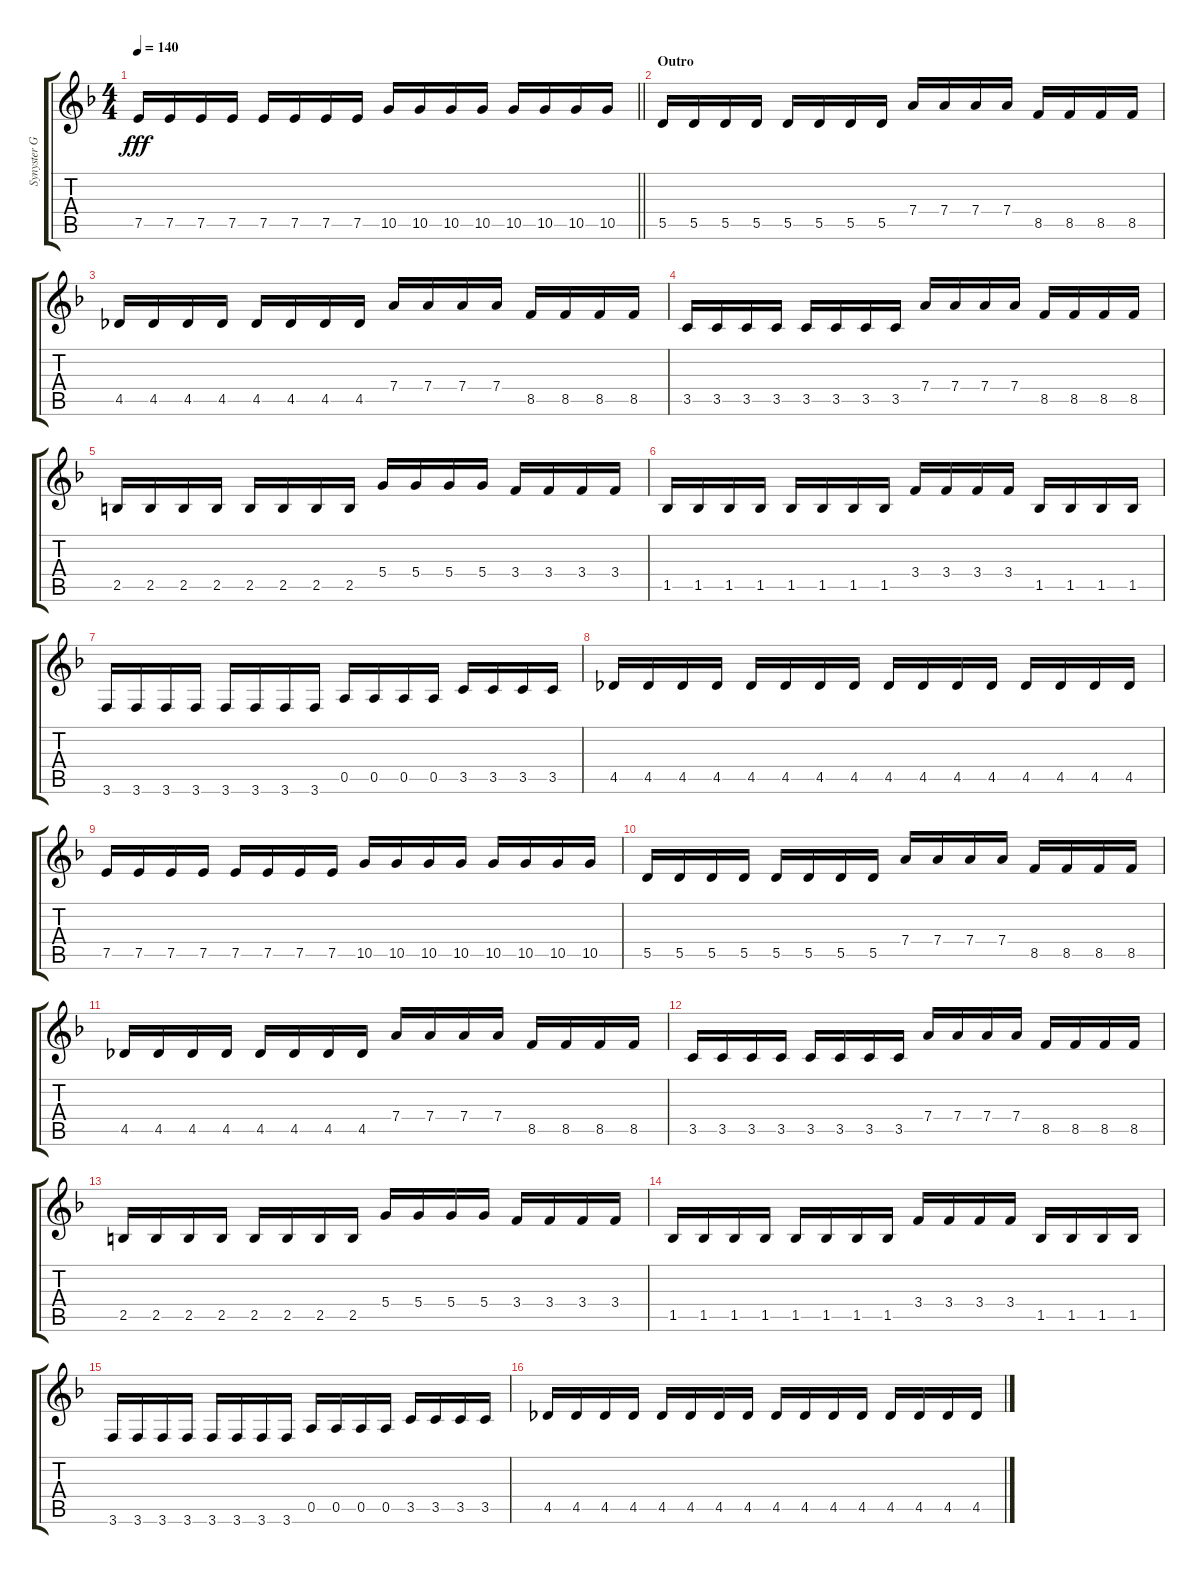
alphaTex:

\track ("Synyster Gates" "Synyster G") {instrument distortionguitar}
\staff {score tabs}
\tuning (E4 B3 G3 D3 A2 D2) {hide}
\ts (4 4)
\tempo 140
\clef g2
\barLineRight lightlight
\ks dminor
7.5.16{dy fff} 7.5.16 7.5.16 7.5.16 7.5.16 7.5.16 7.5.16 7.5.16 10.5.16 10.5.16 10.5.16 10.5.16 10.5.16 10.5.16 10.5.16 10.5.16 |
\section ("" "Outro")
5.5.16 5.5.16 5.5.16 5.5.16 5.5.16 5.5.16 5.5.16 5.5.16 7.4.16 7.4.16 7.4.16 7.4.16 8.5.16 8.5.16 8.5.16 8.5.16 |
4.5.16 4.5.16 4.5.16 4.5.16 4.5.16 4.5.16 4.5.16 4.5.16 7.4.16 7.4.16 7.4.16 7.4.16 8.5.16 8.5.16 8.5.16 8.5.16 |
3.5.16 3.5.16 3.5.16 3.5.16 3.5.16 3.5.16 3.5.16 3.5.16 7.4.16 7.4.16 7.4.16 7.4.16 8.5.16 8.5.16 8.5.16 8.5.16 |
2.5.16 2.5.16 2.5.16 2.5.16 2.5.16 2.5.16 2.5.16 2.5.16 5.4.16 5.4.16 5.4.16 5.4.16 3.4.16 3.4.16 3.4.16 3.4.16 |
1.5.16 1.5.16 1.5.16 1.5.16 1.5.16 1.5.16 1.5.16 1.5.16 3.4.16 3.4.16 3.4.16 3.4.16 1.5.16 1.5.16 1.5.16 1.5.16 |
3.6.16 3.6.16 3.6.16 3.6.16 3.6.16 3.6.16 3.6.16 3.6.16 0.5.16 0.5.16 0.5.16 0.5.16 3.5.16 3.5.16 3.5.16 3.5.16 |
4.5.16 4.5.16 4.5.16 4.5.16 4.5.16 4.5.16 4.5.16 4.5.16 4.5.16 4.5.16 4.5.16 4.5.16 4.5.16 4.5.16 4.5.16 4.5.16 |
7.5.16 7.5.16 7.5.16 7.5.16 7.5.16 7.5.16 7.5.16 7.5.16 10.5.16 10.5.16 10.5.16 10.5.16 10.5.16 10.5.16 10.5.16 10.5.16 |
5.5.16 5.5.16 5.5.16 5.5.16 5.5.16 5.5.16 5.5.16 5.5.16 7.4.16 7.4.16 7.4.16 7.4.16 8.5.16 8.5.16 8.5.16 8.5.16 |
4.5.16 4.5.16 4.5.16 4.5.16 4.5.16 4.5.16 4.5.16 4.5.16 7.4.16 7.4.16 7.4.16 7.4.16 8.5.16 8.5.16 8.5.16 8.5.16 |
3.5.16 3.5.16 3.5.16 3.5.16 3.5.16 3.5.16 3.5.16 3.5.16 7.4.16 7.4.16 7.4.16 7.4.16 8.5.16 8.5.16 8.5.16 8.5.16 |
2.5.16 2.5.16 2.5.16 2.5.16 2.5.16 2.5.16 2.5.16 2.5.16 5.4.16 5.4.16 5.4.16 5.4.16 3.4.16 3.4.16 3.4.16 3.4.16 |
1.5.16 1.5.16 1.5.16 1.5.16 1.5.16 1.5.16 1.5.16 1.5.16 3.4.16 3.4.16 3.4.16 3.4.16 1.5.16 1.5.16 1.5.16 1.5.16 |
3.6.16 3.6.16 3.6.16 3.6.16 3.6.16 3.6.16 3.6.16 3.6.16 0.5.16 0.5.16 0.5.16 0.5.16 3.5.16 3.5.16 3.5.16 3.5.16 |
4.5.16 4.5.16 4.5.16 4.5.16 4.5.16 4.5.16 4.5.16 4.5.16 4.5.16 4.5.16 4.5.16 4.5.16 4.5.16 4.5.16 4.5.16 4.5.16
